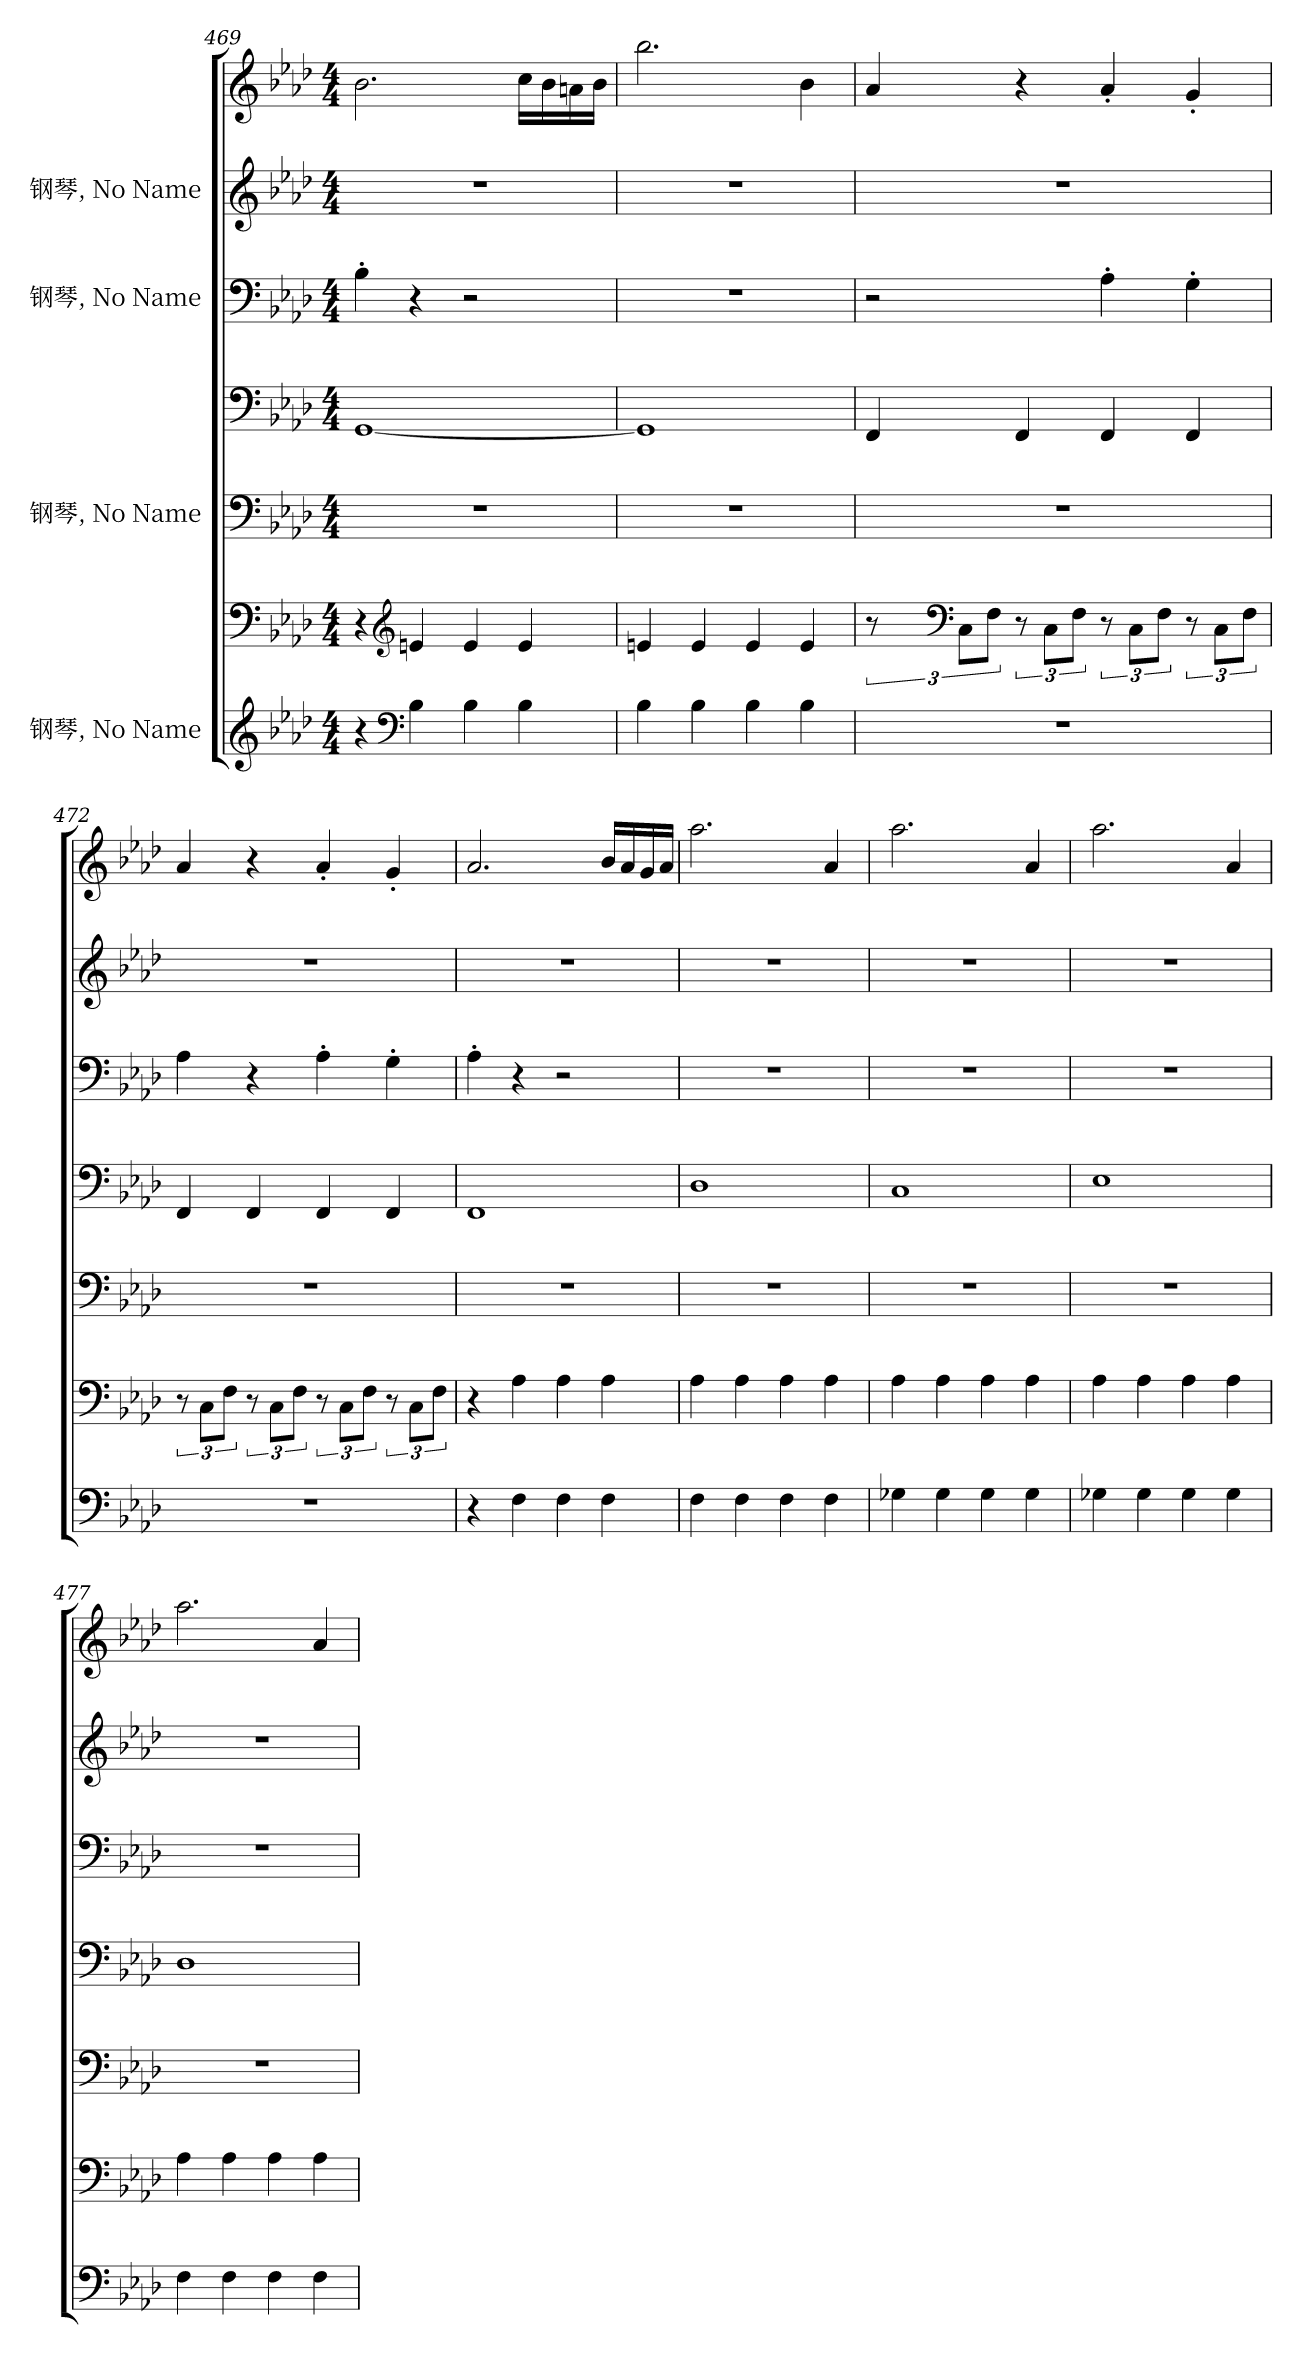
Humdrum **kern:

**kern	**kern	**kern	**kern	**kern	**kern	**kern
*part4	*part4	*part3	*part3	*part2	*part1	*part1
*staff7	*staff6	*staff5	*staff4	*staff3	*staff2	*staff1
*I"钢琴, No Name	*	*I"钢琴, No Name	*	*I"钢琴, No Name	*I"钢琴, No Name	*
*clefG2	*clefF4	*clefF4	*clefF4	*clefF4	*clefG2	*clefG2
*k[b-e-a-d-]	*k[b-e-a-d-]	*k[b-e-a-d-]	*k[b-e-a-d-]	*k[b-e-a-d-]	*k[b-e-a-d-]	*k[b-e-a-d-]
*M4/4	*M4/4	*M4/4	*M4/4	*M4/4	*M4/4	*M4/4
=469	=469	=469	=469	=469	=469	=469
4r	4r	1r	[1GG	4B-'\	1r	2.b-\
*clefF4	*clefG2	*	*	*	*	*
4B-\	4en/	.	.	4r	.	.
4B-\	4e/	.	.	2r	.	.
4B-\	4e/	.	.	.	.	16cc\LL
.	.	.	.	.	.	16b-\
.	.	.	.	.	.	16an\
*	*	*	*	*	*	*MM197
.	.	.	.	.	.	16b-\JJ
!!LO:PB:g=z
=470	=470	=470	=470	=470	=470	=470
*	*	*	*	*	*	*MM199
4B-\	4en/	1r	1GG]	1r	1r	2.bb-\
4B-\	4e/	.	.	.	.	.
4B-\	4e/	.	.	.	.	.
4B-\	4e/	.	.	.	.	4b-\
=471	=471	=471	=471	=471	=471	=471
*	*	*	*	*	*	*MM199
1r	12r	1r	4FF/	2r	1r	4a-/
*	*clefF4	*	*	*	*	*
.	12C\L	.	.	.	.	.
.	12F\J	.	.	.	.	.
.	12r	.	4FF/	.	.	4r
.	12C\L	.	.	.	.	.
.	12F\J	.	.	.	.	.
.	12r	.	4FF/	4A-'\	.	4a-'/
.	12C\L	.	.	.	.	.
.	12F\J	.	.	.	.	.
.	12r	.	4FF/	4G'\	.	4g'/
.	12C\L	.	.	.	.	.
.	12F\J	.	.	.	.	.
=472	=472	=472	=472	=472	=472	=472
1r	12r	1r	4FF/	4A-\	1r	4a-/
.	12C\L	.	.	.	.	.
.	12F\J	.	.	.	.	.
.	12r	.	4FF/	4r	.	4r
.	12C\L	.	.	.	.	.
.	12F\J	.	.	.	.	.
.	12r	.	4FF/	4A-'\	.	4a-'/
.	12C\L	.	.	.	.	.
.	12F\J	.	.	.	.	.
.	12r	.	4FF/	4G'\	.	4g'/
.	12C\L	.	.	.	.	.
.	12F\J	.	.	.	.	.
=473	=473	=473	=473	=473	=473	=473
4r	4r	1r	1FF	4A-'\	1r	2.a-/
4F\	4A-\	.	.	4r	.	.
4F\	4A-\	.	.	2r	.	.
4F\	4A-\	.	.	.	.	16b-/LL
.	.	.	.	.	.	16a-/
.	.	.	.	.	.	16g/
*	*	*	*	*	*	*MM197
.	.	.	.	.	.	16a-/JJ
!!LO:PB:g=z
=474	=474	=474	=474	=474	=474	=474
*	*	*	*	*	*	*MM199
4F\	4A-\	1r	1D-	1r	1r	2.aa-\
4F\	4A-\	.	.	.	.	.
4F\	4A-\	.	.	.	.	.
4F\	4A-\	.	.	.	.	4a-/
=475	=475	=475	=475	=475	=475	=475
*	*	*	*	*	*	*MM199
4G-X\	4A-\	1r	1C	1r	1r	2.aa-\
4G-\	4A-\	.	.	.	.	.
4G-\	4A-\	.	.	.	.	.
4G-\	4A-\	.	.	.	.	4a-/
=476	=476	=476	=476	=476	=476	=476
*	*	*	*	*	*	*MM199
4G-X\	4A-\	1r	1E-	1r	1r	2.aa-\
4G-\	4A-\	.	.	.	.	.
4G-\	4A-\	.	.	.	.	.
4G-\	4A-\	.	.	.	.	4a-/
=477	=477	=477	=477	=477	=477	=477
*	*	*	*	*	*	*MM199
4F\	4A-\	1r	1D-	1r	1r	2.aa-\
4F\	4A-\	.	.	.	.	.
4F\	4A-\	.	.	.	.	.
4F\	4A-\	.	.	.	.	4a-/
=	=	=	=	=	=	=
*-	*-	*-	*-	*-	*-	*-
